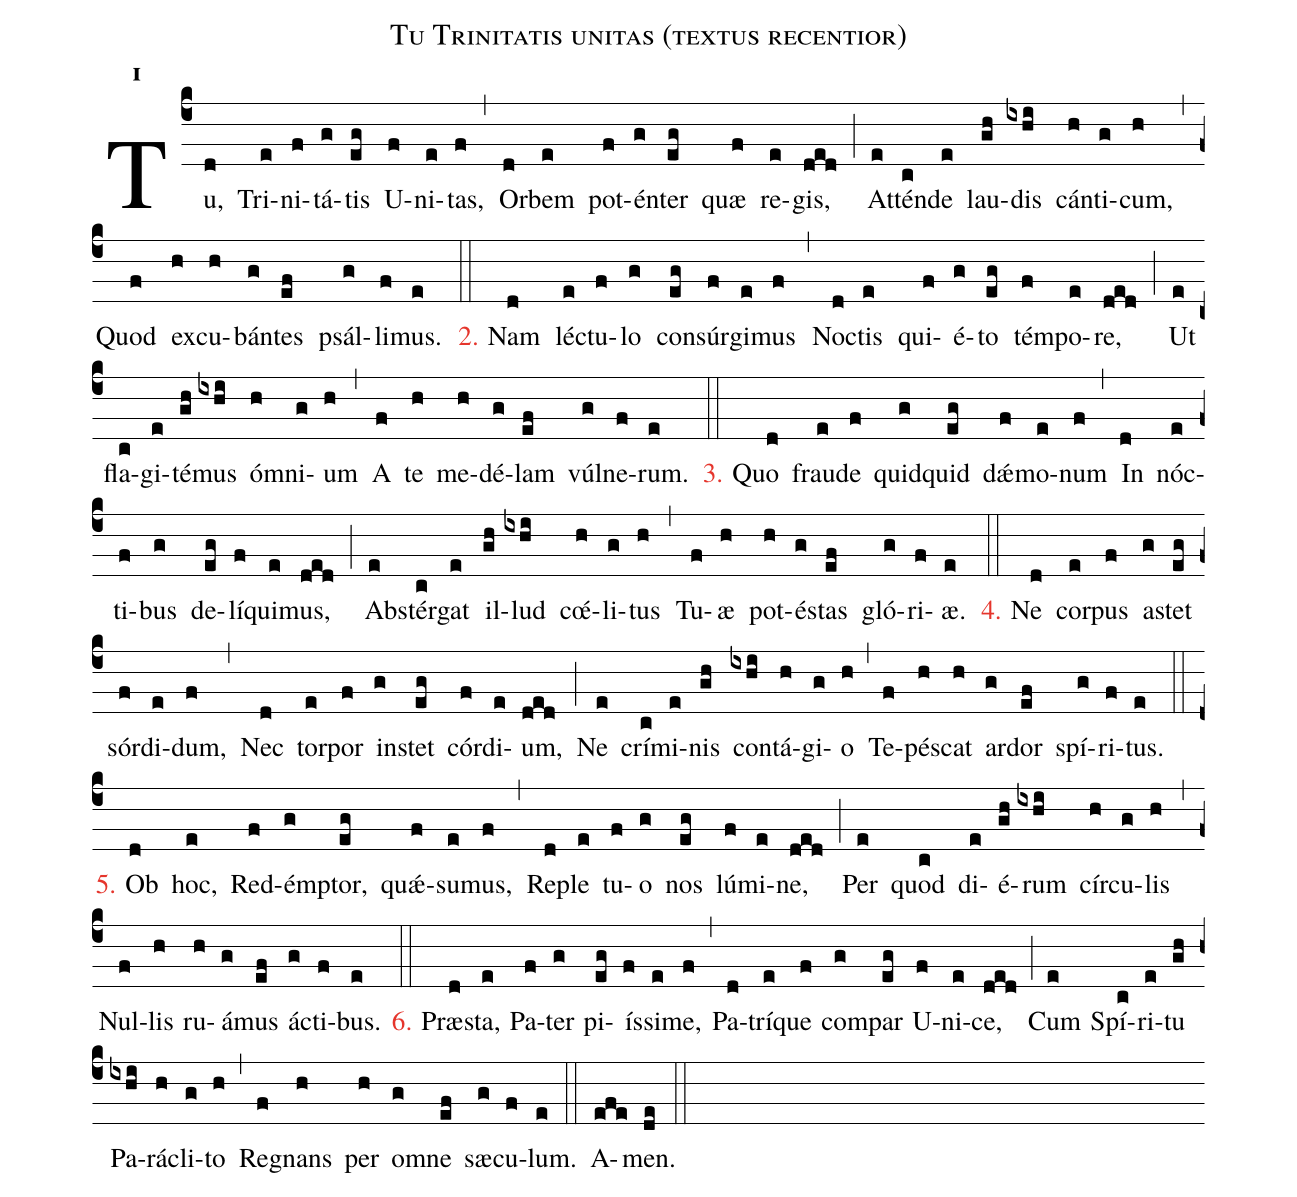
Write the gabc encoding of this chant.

name:Tu Trinitatis unitas (textus recentior);
office-part:hy;
mode:1;
%%
initial-style: 1;
name: Tu Trinitatis unitas;
mode: 4;
office-part: Hymnus;
annotation: Hymn.;
annotation: iv;
%%
(c4)Tu,(d) Tri(e)ni(f)tá(g)tis(eg) U(f)ni(e)tas,(f) (,)
Or(d)bem(e) pot(f)én(g)ter(eg) quæ(f) re(e)gis,(ded) (;)
At(e)tén(c)de(e) lau(gh)dis(ixhi) cán(h)ti(g)cum,(h) (,)
Quod(f) ex(h)cu(h)bán(g)tes(ef) psál(g)li(f)mus.(e) (::)

<c>2.</c> Nam(d) léc(e)tu(f)lo(g) con(eg)súr(f)gi(e)mus(f) (,)
Noc(d)tis(e) qui(f)é(g)to(eg) tém(f)po(e)re,(ded) (;)
Ut(e) fla(c)gi(e)té(gh)mus(ixhi) óm(h)ni(g)um(h) (,)
A(f) te(h) me(h)dé(g)lam(ef) vúl(g)ne(f)rum.(e) (::)

<c>3.</c> Quo(d) frau(e)de(f) quid(g)quid(eg) dǽ(f)mo(e)num(f) (,)
In(d) nóc(e)ti(f)bus(g) de(eg)lí(f)qui(e)mus,(ded) (;)
Abs(e)tér(c)gat(e) il(gh)lud(ixhi) cœ́(h)li(g)tus(h) (,)
Tu(f)æ(h) pot(h)és(g)tas(ef) gló(g)ri(f)æ.(e) (::)

<c>4.</c> Ne(d) cor(e)pus(f) a(g)stet(eg) sór(f)di(e)dum,(f) (,)
Nec(d) tor(e)por(f) in(g)stet(eg) cór(f)di(e)um,(ded) (;)
Ne(e) crí(c)mi(e)nis(gh) con(ixhi)tá(h)gi(g)o(h) (,)
Te(f)pés(h)cat(h) ar(g)dor(ef) spí(g)ri(f)tus.(e) (::)

<c>5.</c> Ob(d) hoc,(e) Red(f)émp(g)tor,(eg) quǽ(f)su(e)mus,(f) (,)
Re(d)ple(e) tu(f)o(g) nos(eg) lú(f)mi(e)ne,(ded) (;)
Per(e) quod(c) di(e)é(gh)rum(ixhi) cír(h)cu(g)lis(h) (,)
Nul(f)lis(h) ru(h)á(g)mus(ef) ác(g)ti(f)bus.(e) (::)

<c>6.</c> Præ(d)sta,(e) Pa(f)ter(g) pi(eg)ís(f)si(e)me,(f) (,)
Pa(d)trí(e)que(f) com(g)par(eg) U(f)ni(e)ce,(ded) (;)
Cum(e) Spí(c)ri(e)tu(gh) Pa(ixhi)rá(h)cli(g)to(h) (,)
Re(f)gnans(h) per(h) om(g)ne(ef) sæ(g)cu(f)lum.(e) (::)
A(efe)men.(de) (::)
